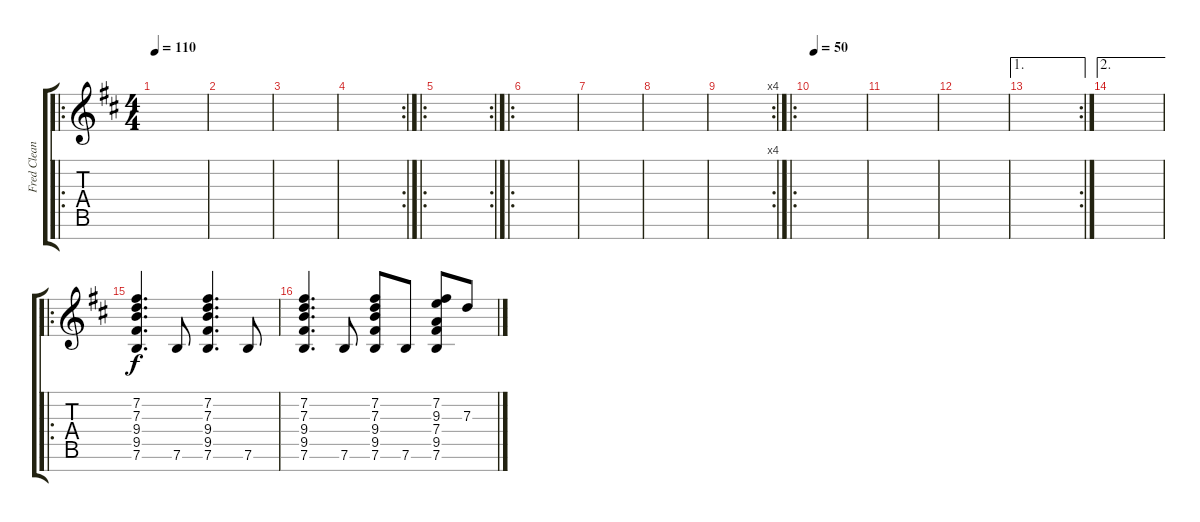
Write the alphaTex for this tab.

\track ("Fred Clean" "Fred Clean") {mute instrument electricguitarclean}
\staff {score tabs}
\tuning (E4 B3 G3 D3 A2 E2 B1) {hide}
\ro
\ts (4 4)
\tempo 110
\clef g2
\ks bminor
|
|
|
\rc 2
|
\ro
\rc 2
|
\ro
|
|
|
\rc 4
|
\ro
\tempo 50
|
|
|
\ae 1
\rc 2
|
\ae 2
|
\ro
(7.2 7.3 9.4 9.5 7.6).4{d} 7.6.8 (7.2 7.3 9.4 9.5 7.6).4{d} 7.6.8 |
(7.2 7.3 9.4 9.5 7.6).4{d} 7.6.8 (7.2 7.3 9.4 9.5 7.6).8 7.6.8 (7.2 9.3 7.4 9.5 7.6).8 7.3.8
